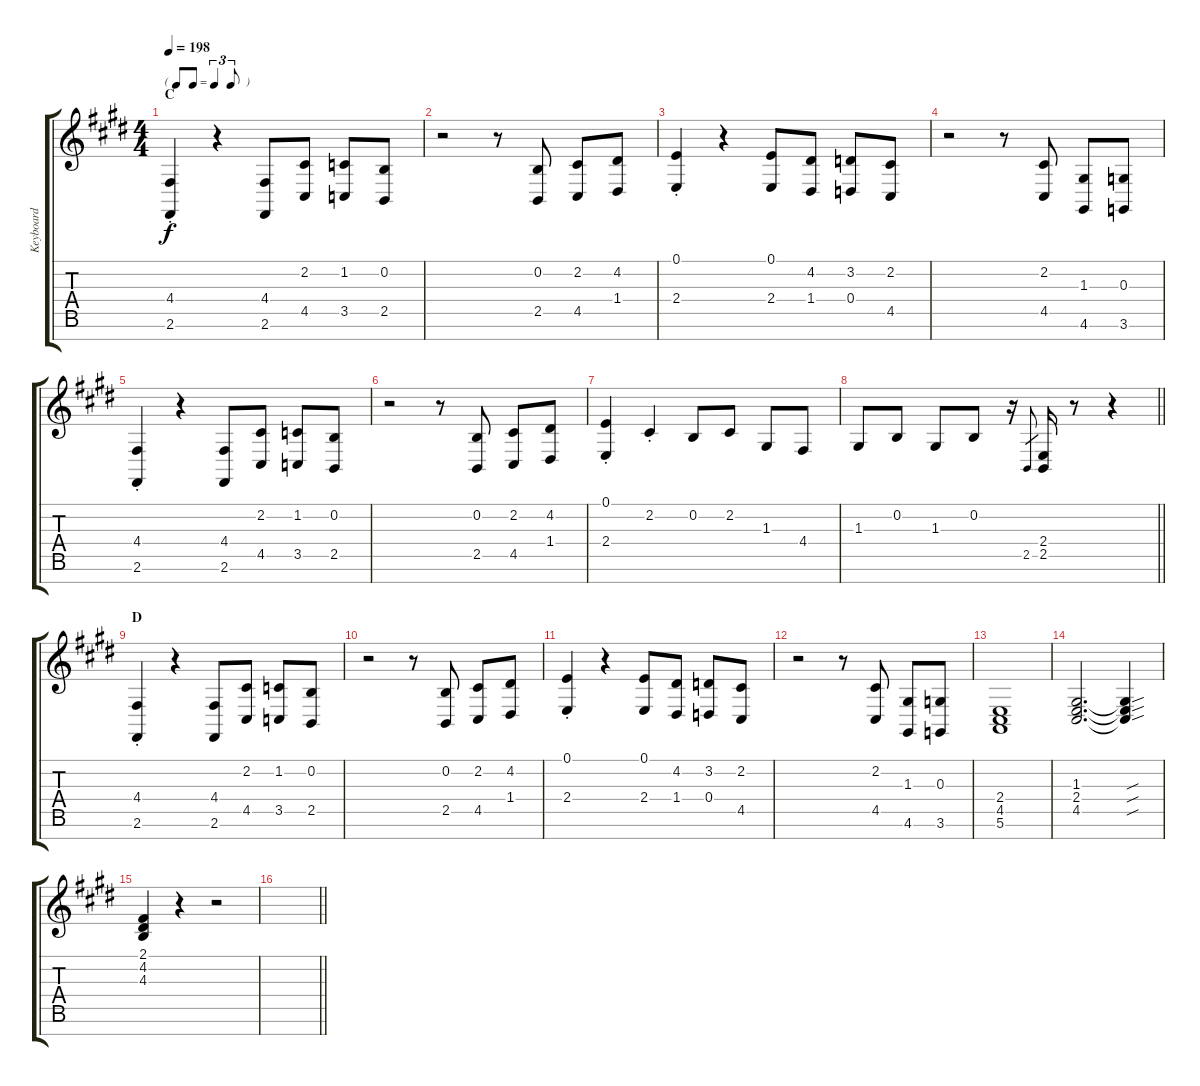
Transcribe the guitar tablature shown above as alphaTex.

\track ("Keyboard" "Keyboard") {instrument churchorgan}
\staff {score tabs}
\tuning (E4 B3 G3 D3 A2 E2 B1) {hide}
\ts (4 4)
\tf triplet8th
\section ("" "C")
\tempo 198
\clef g2
\ks e
(4.4{st} 2.6{st}).4{dy f} r.4 (4.4 2.6).8 (2.2 4.5).8 (1.2 3.5).8 (0.2 2.5).8 |
r.2 r.8 (0.2 2.5).8 (2.2 4.5).8 (4.2 1.4).8 |
(0.1{st} 2.4{st}).4 r.4 (0.1 2.4).8 (4.2 1.4).8 (3.2 0.4).8 (2.2 4.5).8 |
r.2 r.8 (2.2 4.5).8 (1.3 4.6).8 (0.3 3.6).8 |
(4.4{st} 2.6{st}).4 r.4 (4.4 2.6).8 (2.2 4.5).8 (1.2 3.5).8 (0.2 2.5).8 |
r.2 r.8 (0.2 2.5).8 (2.2 4.5).8 (4.2 1.4).8 |
(0.1{st} 2.4{st}).4 2.2{st}.4 0.2.8 2.2.8 1.3.8 4.4.8 |
\barLineRight lightlight
1.3.8 0.2.8 1.3.8 0.2.8 r.16 2.5.8{gr} (2.4 2.5).16 r.8 r.4 |
\section ("" "D")
(4.4{st} 2.6{st}).4 r.4 (4.4 2.6).8 (2.2 4.5).8 (1.2 3.5).8 (0.2 2.5).8 |
r.2 r.8 (0.2 2.5).8 (2.2 4.5).8 (4.2 1.4).8 |
(0.1{st} 2.4{st}).4 r.4 (0.1 2.4).8 (4.2 1.4).8 (3.2 0.4).8 (2.2 4.5).8 |
r.2 r.8 (2.2 4.5).8 (1.3 4.6).8 (0.3 3.6).8 |
(2.4 4.5 5.6).1 |
(1.3 2.4 4.5).2{d} (1.3{sou t} 2.4{sou t} 4.5{sou t}).4 |
(2.1 4.2 4.3).4 r.4 r.2 |
\barLineRight lightlight
